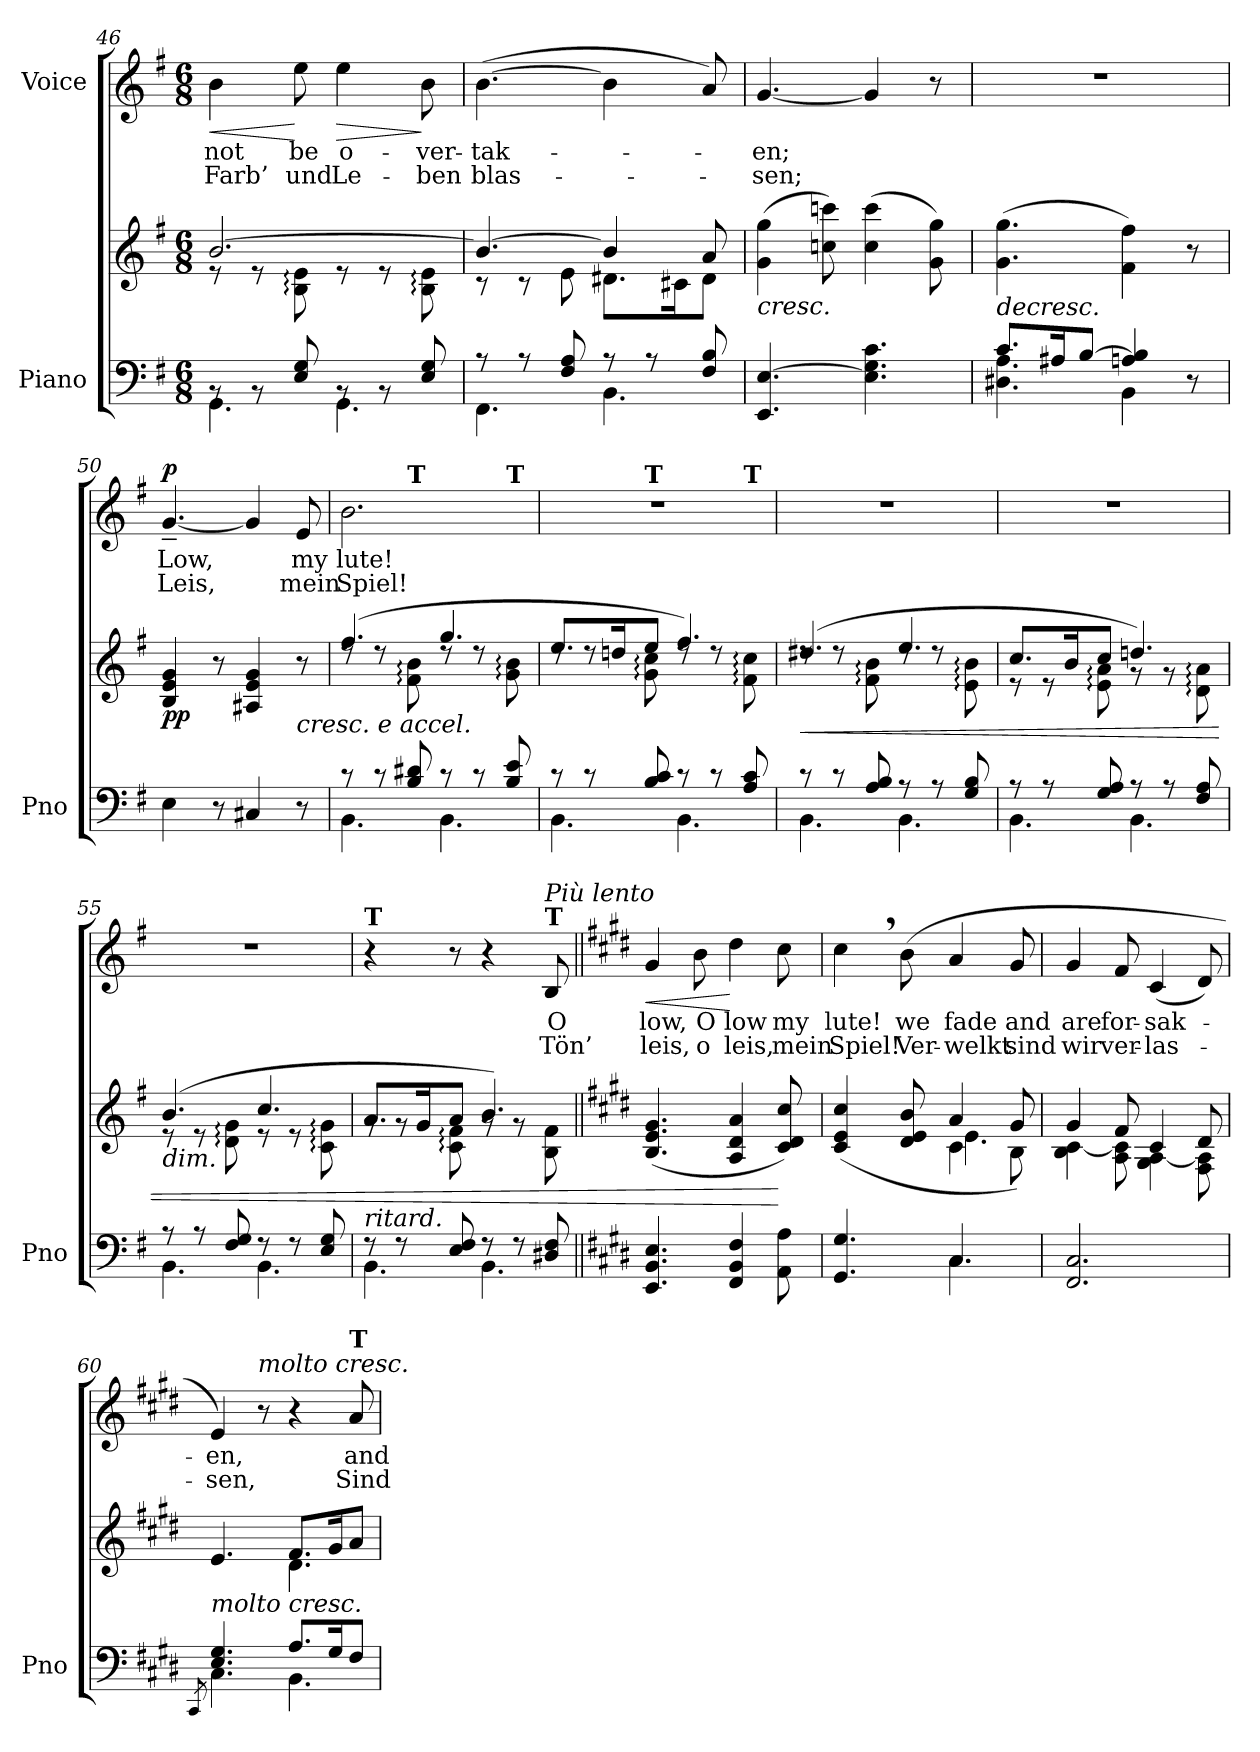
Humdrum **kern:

**kern	**kern	**dynam	**kern	**text	**text	**dynam
*part2	*part2	*part2	*part1	*part1	*part1	*part1
*staff3	*staff2	*staff2/3	*staff1	*staff1	*staff1	*staff1
*I"Piano	*	*	*I"Voice	*	*	*
*I'Pno	*	*	*	*	*	*
*clefF4	*clefG2	*	*clefG2	*	*	*
*k[f#]	*k[f#]	*	*k[f#]	*	*	*
*M6/8	*M6/8	*	*M6/8	*	*	*
=46	=46	=46	=46	=46	=46	=46
*^	*^	*	*	*	*	*
!	!	!	!	!	!	!LO:LY:b	!LO:LY:b	!LO:HP:b
8rBB	4.GG\	[2.b/	8re	.	4b\	not	Farb’	<
8rBB	.	.	8re	.	.	.	.	.
!	!	!	!	!	!	!LO:LY:b	!LO:LY:b	!
8E/ 8G/	.	.	8B\: 8e\:	.	8ee\	be	und	[
!	!	!	!	!	!	!LO:LY:b	!LO:LY:b	!LO:HP:b
8rBB	4.GG\	.	8re	.	4ee\	o-	Le-	>
8rBB	.	.	8re	.	.	.	.	.
!	!	!	!	!	!	!LO:LY:b	!LO:LY:b	!
8E/ 8G/	.	.	8B\: 8e\:	.	8b\	-ver-	-ben	]
!!LO:LB:g=z
=47	=47	=47	=47	=47	=47	=47	=47	=47
!	!	!	!	!	!	!LO:LY:b	!LO:LY:b	!
8r	4.FF#\	4.b/_	8r	.	(>[4.b\	-tak-	blas-	.
8r	.	.	8r	.	.	.	.	.
8F#/ 8A/	.	.	8e\	.	.	.	.	.
8r	4.BB\	4b/]	8.d#X\L	.	4b\]	.	.	.
8r	.	.	.	.	.	.	.	.
.	.	.	16c#X\K	.	.	.	.	.
8F#/ 8B/	.	8a/	8d#\J	.	8a/)	.	.	.
*v	*v	*	*	*	*	*	*	*
=48	=48	=48	=48	=48	=48	=48	=48
!	!	!	!LO:HP:b	!	!LO:LY:b	!LO:LY:b	!
*	*v	*v	*	*	*	*	*
4.EE/ [4.E/	(>4g\ 4gg\	<	[4.g/	-en;	-sen;	.
.	8ccn\ 8cccn\)	.	.	.	.	.
4.E\] 4.G\ 4.c\	(>4cc\ 4ccc\	.	4g/]	.	.	.
.	8g\ 8gg\)	.	8r	.	.	.
=49	=49	=49	=49	=49	=49	=49
*^	*	*	*	*	*	*
!	!	!	!LO:HP:b	!	!	!	!
8.c/L	4.D#X\ 4.A\	(>4.g\ 4.gg\	>	2.r	.	.	.
16A#X/K	.	.	.	.	.	.	.
[8B/J	.	.	.	.	.	.	.
4An/ 4B/]	4BB\	4f#\ 4ff#\)	[	.	.	.	.
8r	8ryy	8r	.	.	.	.	.
!!LO:PB:g=z
=50	=50	=50	=50	=50	=50	=50	=50
!	!	!	!LO:DY:b	!	!LO:LY:b	!LO:LY:b	!LO:DY:a
*v	*v	*	*	*	*	*	*
4E\	4B/ 4e/ 4g/	pp	[4.g~/	Low,	Leis,	p
8r	8r	.	.	.	.	.
4C#X/	4A#X/ 4e/ 4g/	.	4g/]	.	.	.
!	!LO:TX:b:i:t=cresc.   e accel.	!	!	!	!	!
!	!	!	!	!LO:LY:b	!LO:LY:b	!
8r	8r	.	8e/	my	mein	.
=51	=51	=51	=51	=51	=51	=51
*^	*^	*	*	*	*	*
!	!	!	!	!	!	!LO:LY:b	!LO:LY:b	!
*	*	*	*	*	*^	*	*	*
*	*	*	*	*	*	*^	*	*	*
8r	4.BB\	(>4.ff#/	8rdd	.	2.b\	4ryy	2ryy	lute!	Spiel!	.
8r	.	.	8rdd	.	.	.	.	.	.	.
!	!	!	!	!	!	!LO:TX:a:B:t=T	!	!	!	!
8B/ 8d#X/	.	.	8f#\: 8b\:	.	.	2ryy	.	.	.	.
8r	4.BB\	4.gg/	8rdd	.	.	.	.	.	.	.
8r	.	.	8rdd	.	.	.	8ryy	.	.	.
!	!	!	!	!	!	!	!LO:TX:a:B:t=T	!	!	!
8B/ 8e/	.	.	8g\: 8b\:	.	.	.	8ryy	.	.	.
=52	=52	=52	=52	=52	=52	=52	=52	=52	=52	=52
8r	4.BB\	8.ee/L	8rdd	.	2.r	4ryy	2ryy	.	.	.
8r	.	.	8rdd	.	.	.	.	.	.	.
.	.	16ddn/K	.	.	.	.	.	.	.	.
!	!	!	!	!	!	!LO:TX:a:B:t=T	!	!	!	!
8B/ 8c/	.	8ee/J	8g\: 8cc\:	.	.	2ryy	.	.	.	.
8r	4.BB\	4.ff#/)	8rdd	.	.	.	.	.	.	.
8r	.	.	8rdd	.	.	.	8ryy	.	.	.
!	!	!	!	!	!	!	!LO:TX:a:B:t=T	!	!	!
8A/ 8c/	.	.	8f#\: 8cc\:	.	.	.	8ryy	.	.	.
!!LO:LB:g=z
=53	=53	=53	=53	=53	=53	=53	=53	=53	=53	=53
!	!	!	!	!LO:HP:b	!	!	!	!	!	!
*	*	*	*	*	*v	*v	*v	*	*	*
8r	4.BB\	(>4.dd#X/	8rdd	<	2.r	.	.	.
8r	.	.	8rdd	.	.	.	.	.
8A/ 8B/	.	.	8f#\: 8b\:	.	.	.	.	.
8r	4.BB\	4.ee/	8rdd	.	.	.	.	.
8r	.	.	8rdd	.	.	.	.	.
8G/ 8B/	.	.	8e\: 8b\:	]	.	.	.	.
=54	=54	=54	=54	=54	=54	=54	=54	=54
8r	4.BB\	8.cc/L	8r	.	2.r	.	.	.
8r	.	.	8r	.	.	.	.	.
.	.	16b/K	.	.	.	.	.	.
8G/ 8A/	.	8cc/J	8e\: 8a\:	.	.	.	.	.
8r	4.BB\	4.ddn/)	8r	.	.	.	.	.
8r	.	.	8r	.	.	.	.	.
8F#/ 8A/	.	.	8d\: 8a\:	.	.	.	.	.
=55	=55	=55	=55	=55	=55	=55	=55	=55
!	!	!LO:TX:b:i:t=dim.	!	!	!	!	!	!
8r	4.BB\	(>4.b/	8r	.	2.r	.	.	.
8r	.	.	8r	.	.	.	.	.
8F#/ 8G/	.	.	8d\: 8g\:	.	.	.	.	.
8r	4.BB\	4.cc/	8r	.	.	.	.	.
8r	.	.	8r	.	.	.	.	.
8E/ 8G/	.	.	8c\: 8g\:	.	.	.	.	.
!!LO:LB:g=z
=56	=56	=56	=56	=56	=56	=56	=56	=56
!	!	!	!	!	!LO:TX:a:B:t=T	!	!	!
!LO:TX:a:i:t=ritard.	!	!	!	!	!	!	!	!
8r	4.BB\	8.a/L	8rg	.	4r	.	.	.
8r	.	.	8rg	.	.	.	.	.
.	.	16g/K	.	.	.	.	.	.
8E/ 8F#/	.	8a/J	8c\: 8f#\:	.	8r	.	.	.
8r	4.BB\	4.b/)	8rg	.	4r	.	.	.
8r	.	.	8rg	.	.	.	.	.
!	!	!	!	!	!LO:TX:a:B:t=T	!	!	!
!	!	!	!	!	!LO:TX:a:i:t=Più lento	!	!	!
!	!	!	!	!	!	!LO:LY:b	!LO:LY:b	!
8D#X/ 8F#/	.	.	8B\ 8f#\	.	8B/	O	Tön’	.
*v	*v	*	*	*	*	*	*	*
*	*v	*v	*	*	*	*	*
=57||	=57||	=57||	=57||	=57||	=57||	=57||
*k[f#c#g#d#]	*k[f#c#g#d#]	*	*k[f#c#g#d#]	*	*	*
*	*^	*	*	*	*	*
!	!	!	!	!	!LO:LY:b	!LO:LY:b	!LO:HP:b
*	*v	*v	*	*	*	*	*
4.EE/ 4.BB/ 4.E/	(>4.B/ 4.e/ 4.g#/	.	4g#/	low,	leis,	<
!	!	!	!	!LO:LY:b	!LO:LY:b	!
.	.	.	8b\	O	o	.
!	!	!	!	!LO:LY:b	!LO:LY:b	!
4FF#/ 4BB/ 4F#/	4A/ 4d#/ 4a/	.	4dd#\	low	leis,	[
!	!	!	!	!LO:LY:b	!LO:LY:b	!
8AA\ 8A\	8c#/ 8d#/ 8cc#/)	[	8cc#\	my	mein	.
=58	=58	=58	=58	=58	=58	=58
*^	*^	*	*	*	*	*
*	*	*	*^	*	*	*	*	*
!	!	!	!	!	!	!	!LO:LY:b	!LO:LY:b	!
4.GG#/ 4.G#/	4.ryy	(>4c#/ 4e/ 4cc#/	4.ryy	4.ryy	.	4cc#,\	lute!	Spiel!	.
!	!	!	!	!	!	!	!LO:LY:b	!LO:LY:b	!
.	.	8d#/ 8e/ 8b/	.	.	.	(>8b\	we	Ver-	.
!	!	!	!	!	!	!	!LO:LY:b	!LO:LY:b	!
4.C#/	4.C#\	4a/	4c#\	4.e\	.	4a/	fade	-welkt	.
!	!	!	!	!	!	!	!LO:LY:b	!LO:LY:b	!
.	.	8g#/)	8B\	.	.	8g#/	and	sind	.
*v	*v	*	*	*	*	*	*	*	*
*	*	*v	*v	*	*	*	*	*
!!LO:LB:g=z
=59	=59	=59	=59	=59	=59	=59	=59
!	!	!	!	!	!LO:LY:b	!LO:LY:b	!
2.FF#/ 2.C#/	4g#/	4B\ [4c#\	.	4g#/	are	wir	.
!	!	!	!	!	!LO:LY:b	!LO:LY:b	!
.	8f#/	8A\ 8c#\]	.	8f#/	for-	ver-	.
!	!	!	!	!	!LO:LY:b	!LO:LY:b	!
.	4c#/	4G#\ [4A\	.	(<4c#/	-sak-	-las-	.
.	8d#/	8F#\ 8A\]	.	8d#/)	.	.	.
=60	=60	=60	=60	=60	=60	=60	=60
*^	*	*	*	*	*	*	*
.	8qCC#/	.	.	.	.	.	.	.
!	!	!LO:TX:b:i:t=molto cresc.	!	!	!	!	!	!
!	!	!	!	!	!	!LO:LY:b	!LO:LY:b	!
4.E/ 4.G#/	4.C#\	4.e/	4.ryy	.	4e/)	-en,	-sen,	.
!	!	!	!	!	!LO:TX:a:i:t=molto cresc.	!	!	!
.	.	.	.	.	8r	.	.	.
8.A/L	4.BB\	8.f#/L	4.d#\	.	4r	.	.	.
16G#/K	.	16g#/K	.	.	.	.	.	.
!	!	!	!	!	!LO:TX:a:B:t=T	!	!	!
!	!	!	!	!	!	!LO:LY:b	!LO:LY:b	!
8F#/J	.	8a/J	.	.	8a/	and	Sind	.
*v	*v	*	*	*	*	*	*	*
*	*v	*v	*	*	*	*	*
=	=	=	=	=	=	=
*-	*-	*-	*-	*-	*-	*-
